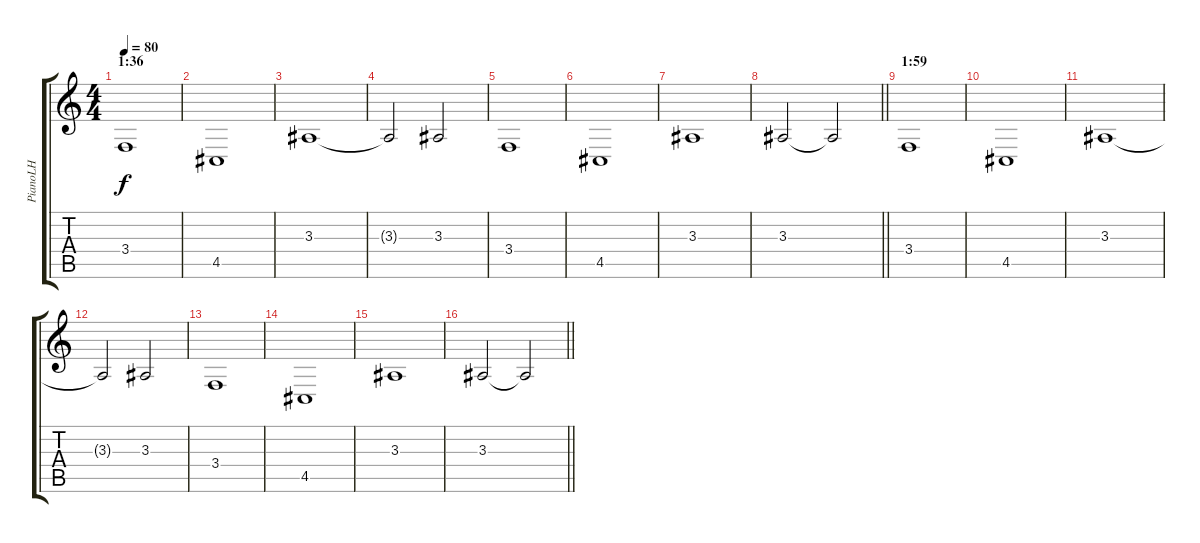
\track ("PianoLH" "PianoLH") {instrument brightacousticpiano}
\staff {score tabs}
\tuning (E4 B3 G3 D3 A2 Eb2) {hide}
\ts (4 4)
\section ("" "1:36")
\tempo 80
\clef g2
\ks c
3.4.1{dy f} |
4.5.1 |
3.3.1 |
3.3{t}.2 3.3.2 |
3.4.1 |
4.5.1 |
3.3.1 |
\barLineRight lightlight
3.3.2 3.3{t}.2 |
\section ("" "1:59")
3.4.1 |
4.5.1 |
3.3.1 |
3.3{t}.2 3.3.2 |
3.4.1 |
4.5.1 |
3.3.1 |
\barLineRight lightlight
3.3.2 3.3{t}.2
